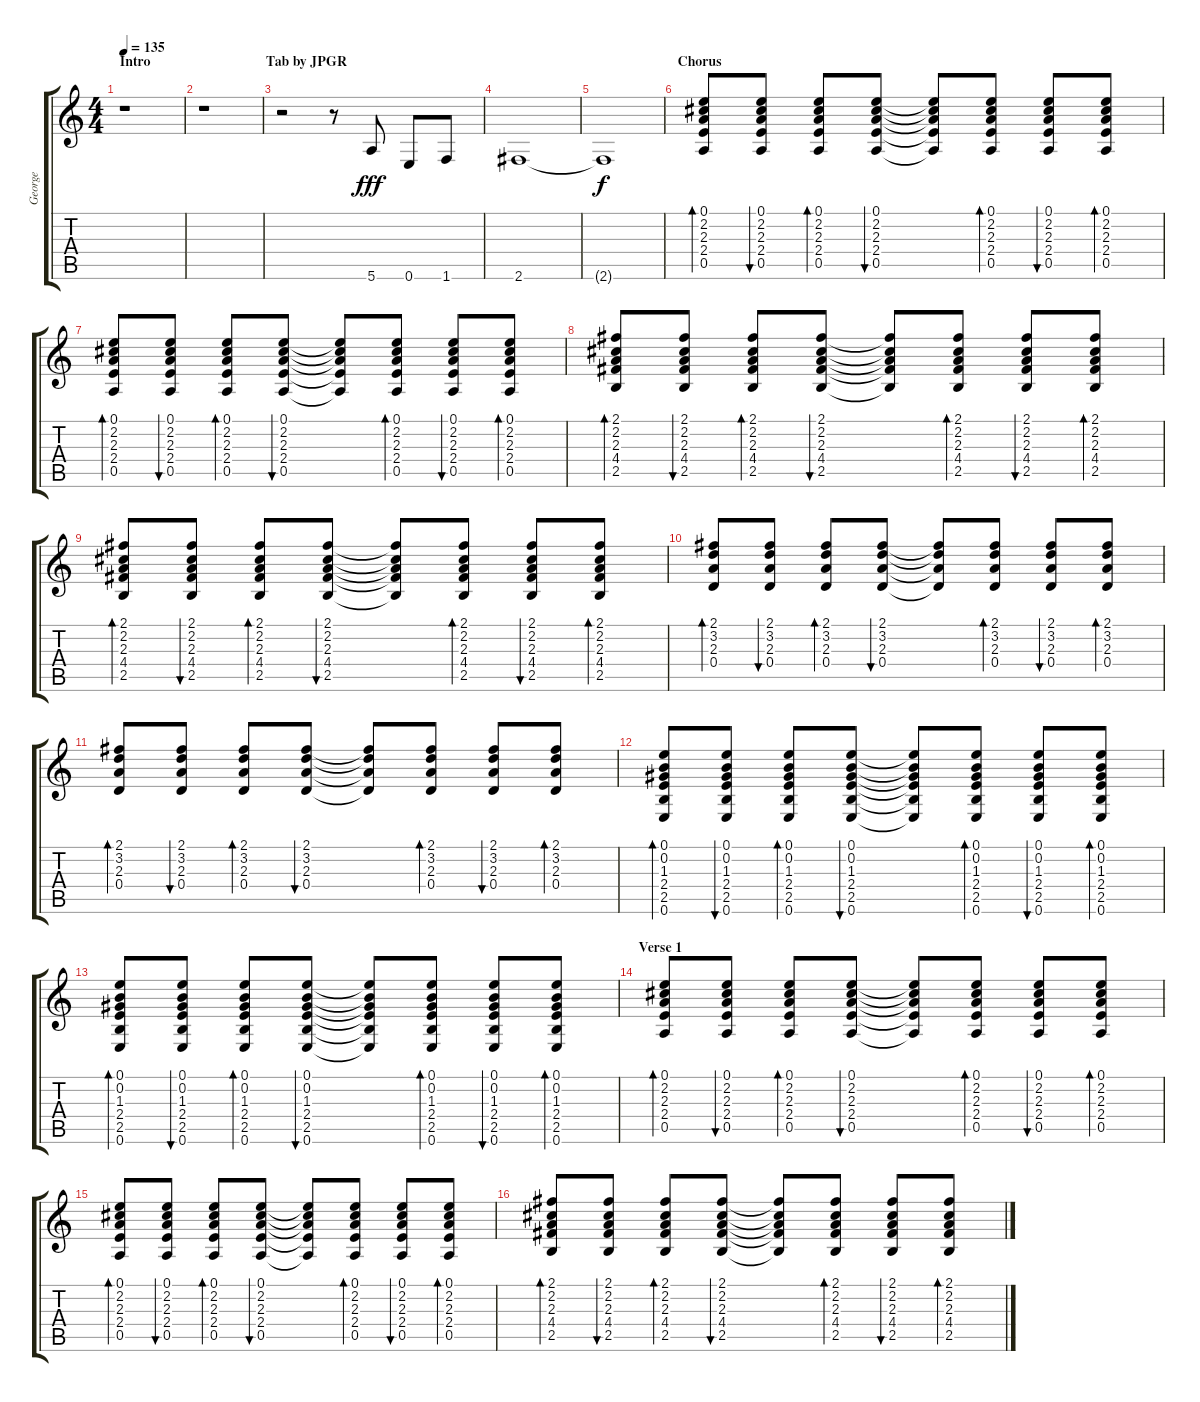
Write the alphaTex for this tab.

\track ("George" "George") {instrument electricguitarjazz}
\staff {score tabs}
\tuning (E4 B3 G3 D3 A2 E2) {hide}
\ts (4 4)
\section ("" "Intro                                 Tab by JPGR")
\tempo 135
\clef g2
\ks c
r.1{dy fff instrument electricguitarjazz} |
r.1 |
r.2 r.8 5.6.8 0.6.8 1.6.8 |
2.6.1 |
2.6{t}.1{dy f} |
\section ("" "Chorus")
(0.1 2.2 2.3 2.4 0.5).8{bd 60 volume 10} (0.1 2.2 2.3 2.4 0.5).8{bu 60} (0.1 2.2 2.3 2.4 0.5).8{bd 60} (0.1 2.2 2.3 2.4 0.5).8{bu 60} (0.1{t} 2.2{t} 2.3{t} 2.4{t} 0.5{t}).8 (0.1 2.2 2.3 2.4 0.5).8{bd 60} (0.1 2.2 2.3 2.4 0.5).8{bu 60} (0.1 2.2 2.3 2.4 0.5).8{bd 60} |
(0.1 2.2 2.3 2.4 0.5).8{bd 60} (0.1 2.2 2.3 2.4 0.5).8{bu 60} (0.1 2.2 2.3 2.4 0.5).8{bd 60} (0.1 2.2 2.3 2.4 0.5).8{bu 60} (0.1{t} 2.2{t} 2.3{t} 2.4{t} 0.5{t}).8 (0.1 2.2 2.3 2.4 0.5).8{bd 60} (0.1 2.2 2.3 2.4 0.5).8{bu 60} (0.1 2.2 2.3 2.4 0.5).8{bd 60} |
(2.1 2.2 2.3 4.4 2.5).8{bd 60} (2.1 2.2 2.3 4.4 2.5).8{bu 60} (2.1 2.2 2.3 4.4 2.5).8{bd 60} (2.1 2.2 2.3 4.4 2.5).8{bu 60} (2.1{t} 2.2{t} 2.3{t} 4.4{t} 2.5{t}).8 (2.1 2.2 2.3 4.4 2.5).8{bd 60} (2.1 2.2 2.3 4.4 2.5).8{bu 60} (2.1 2.2 2.3 4.4 2.5).8{bd 60} |
(2.1 2.2 2.3 4.4 2.5).8{bd 60} (2.1 2.2 2.3 4.4 2.5).8{bu 60} (2.1 2.2 2.3 4.4 2.5).8{bd 60} (2.1 2.2 2.3 4.4 2.5).8{bu 60} (2.1{t} 2.2{t} 2.3{t} 4.4{t} 2.5{t}).8 (2.1 2.2 2.3 4.4 2.5).8{bd 60} (2.1 2.2 2.3 4.4 2.5).8{bu 60} (2.1 2.2 2.3 4.4 2.5).8{bd 60} |
(2.1 3.2 2.3 0.4).8{bd 60} (2.1 3.2 2.3 0.4).8{bu 60} (2.1 3.2 2.3 0.4).8{bd 60} (2.1 3.2 2.3 0.4).8{bu 60} (2.1{t} 3.2{t} 2.3{t} 0.4{t}).8 (2.1 3.2 2.3 0.4).8{bd 60} (2.1 3.2 2.3 0.4).8{bu 60} (2.1 3.2 2.3 0.4).8{bd 60} |
(2.1 3.2 2.3 0.4).8{bd 60} (2.1 3.2 2.3 0.4).8{bu 60} (2.1 3.2 2.3 0.4).8{bd 60} (2.1 3.2 2.3 0.4).8{bu 60} (2.1{t} 3.2{t} 2.3{t} 0.4{t}).8 (2.1 3.2 2.3 0.4).8{bd 60} (2.1 3.2 2.3 0.4).8{bu 60} (2.1 3.2 2.3 0.4).8{bd 60} |
(0.1 0.2 1.3 2.4 2.5 0.6).8{bd 60} (0.1 0.2 1.3 2.4 2.5 0.6).8{bu 60} (0.1 0.2 1.3 2.4 2.5 0.6).8{bd 60} (0.1 0.2 1.3 2.4 2.5 0.6).8{bu 60} (0.1{t} 0.2{t} 1.3{t} 2.4{t} 2.5{t} 0.6{t}).8 (0.1 0.2 1.3 2.4 2.5 0.6).8{bd 60} (0.1 0.2 1.3 2.4 2.5 0.6).8{bu 60} (0.1 0.2 1.3 2.4 2.5 0.6).8{bd 60} |
(0.1 0.2 1.3 2.4 2.5 0.6).8{bd 60} (0.1 0.2 1.3 2.4 2.5 0.6).8{bu 60} (0.1 0.2 1.3 2.4 2.5 0.6).8{bd 60} (0.1 0.2 1.3 2.4 2.5 0.6).8{bu 60} (0.1{t} 0.2{t} 1.3{t} 2.4{t} 2.5{t} 0.6{t}).8 (0.1 0.2 1.3 2.4 2.5 0.6).8{bd 60} (0.1 0.2 1.3 2.4 2.5 0.6).8{bu 60} (0.1 0.2 1.3 2.4 2.5 0.6).8{bd 60} |
\section ("" "Verse 1")
(0.1 2.2 2.3 2.4 0.5).8{bd 60} (0.1 2.2 2.3 2.4 0.5).8{bu 60} (0.1 2.2 2.3 2.4 0.5).8{bd 60} (0.1 2.2 2.3 2.4 0.5).8{bu 60} (0.1{t} 2.2{t} 2.3{t} 2.4{t} 0.5{t}).8 (0.1 2.2 2.3 2.4 0.5).8{bd 60} (0.1 2.2 2.3 2.4 0.5).8{bu 60} (0.1 2.2 2.3 2.4 0.5).8{bd 60} |
(0.1 2.2 2.3 2.4 0.5).8{bd 60} (0.1 2.2 2.3 2.4 0.5).8{bu 60} (0.1 2.2 2.3 2.4 0.5).8{bd 60} (0.1 2.2 2.3 2.4 0.5).8{bu 60} (0.1{t} 2.2{t} 2.3{t} 2.4{t} 0.5{t}).8 (0.1 2.2 2.3 2.4 0.5).8{bd 60} (0.1 2.2 2.3 2.4 0.5).8{bu 60} (0.1 2.2 2.3 2.4 0.5).8{bd 60} |
(2.1 2.2 2.3 4.4 2.5).8{bd 60} (2.1 2.2 2.3 4.4 2.5).8{bu 60} (2.1 2.2 2.3 4.4 2.5).8{bd 60} (2.1 2.2 2.3 4.4 2.5).8{bu 60} (2.1{t} 2.2{t} 2.3{t} 4.4{t} 2.5{t}).8 (2.1 2.2 2.3 4.4 2.5).8{bd 60} (2.1 2.2 2.3 4.4 2.5).8{bu 60} (2.1 2.2 2.3 4.4 2.5).8{bd 60}
